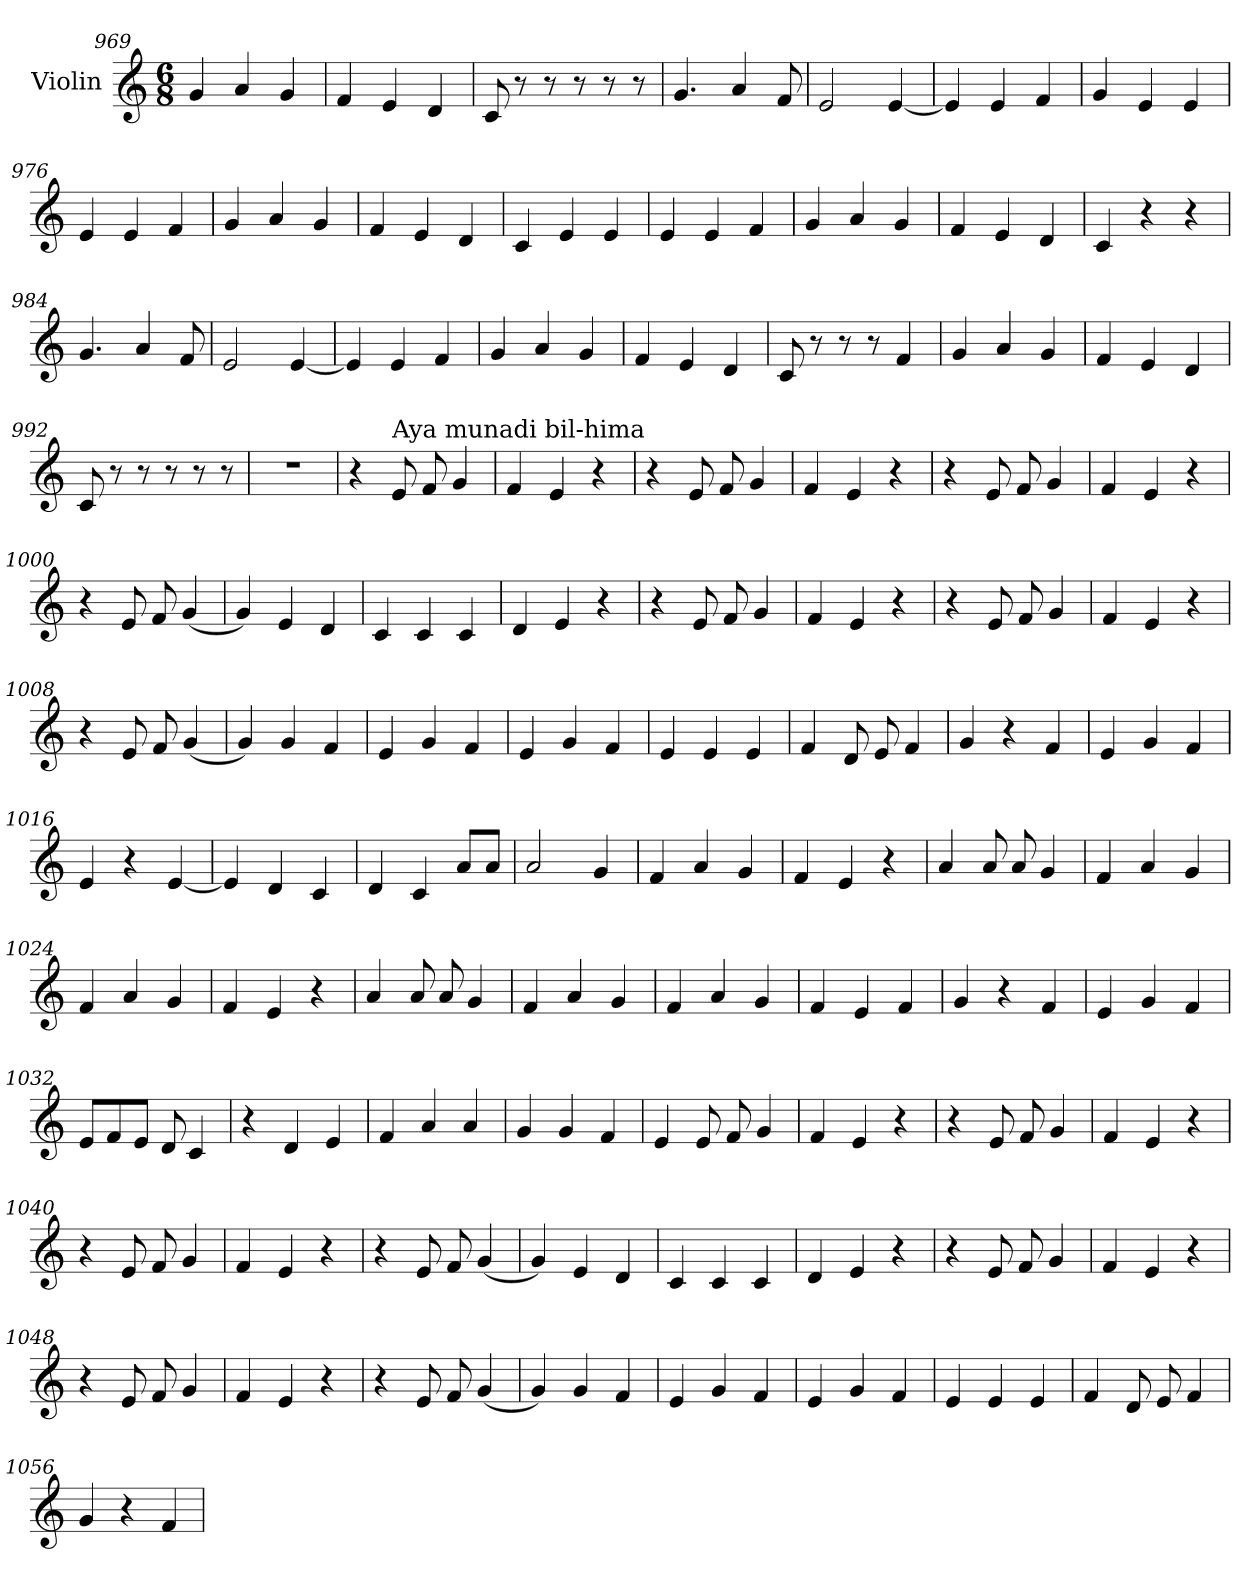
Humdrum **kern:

**kern
*part1
*staff1
*I"Violin
*clefG2
*k[]
*M6/8
=969
4g/
4a/
4g/
=970
4f/
4e/
4d/
=971
8c/
8r
8r
8r
8r
8r
=972
4.g/
4a/
8f/
=973
2e/
[4e/
=974
4e/]
4e/
4f/
=975
4g/
4e/
4e/
=976
4e/
4e/
4f/
!!LO:LB:g=z
=977
4g/
4a/
4g/
=978
4f/
4e/
4d/
=979
4c/
4e/
4e/
=980
4e/
4e/
4f/
=981
4g/
4a/
4g/
!!LO:LB:g=z
=982
4f/
4e/
4d/
=983
4c/
4r
4r
=984
4.g/
4a/
8f/
=985
2e/
[4e/
=986
4e/]
4e/
4f/
=987
4g/
4a/
4g/
=988
4f/
4e/
4d/
!!LO:LB:g=z
=989
8c/
8r
8r
8r
4f/
=990
4g/
4a/
4g/
=991
4f/
4e/
4d/
=992
8c/
8r
8r
8r
8r
8r
=993
2.r
=994
4r
!LO:TX:a:t=Aya munadi bil-hima
8e/
8f/
4g/
=995
4f/
4e/
4r
!!LO:PB:g=z
=996
4r
8e/
8f/
4g/
=997
4f/
4e/
4r
=998
4r
8e/
8f/
4g/
=999
4f/
4e/
4r
=1000
4r
8e/
8f/
(4g/
=1001
4g/)
4e/
4d/
=1002
4c/
4c/
4c/
!!LO:LB:g=z
=1003
4d/
4e/
4r
=1004
4r
8e/
8f/
4g/
=1005
4f/
4e/
4r
=1006
4r
8e/
8f/
4g/
=1007
4f/
4e/
4r
=1008
4r
8e/
8f/
(4g/
=1009
4g/)
4g/
4f/
!!LO:LB:g=z
=1010
4e/
4g/
4f/
=1011
4e/
4g/
4f/
=1012
4e/
4e/
4e/
=1013
4f/
8d/
8e/
4f/
=1014
4g/
4r
4f/
=1015
4e/
4g/
4f/
=1016
4e/
4r
[4e/
!!LO:LB:g=z
=1017
4e/]
4d/
4c/
=1018
4d/
4c/
8a/L
8a/J
=1019
2a/
4g/
=1020
4f/
4a/
4g/
=1021
4f/
4e/
4r
=1022
4a/
8a/
8a/
4g/
=1023
4f/
4a/
4g/
!!LO:LB:g=z
=1024
4f/
4a/
4g/
=1025
4f/
4e/
4r
=1026
4a/
8a/
8a/
4g/
=1027
4f/
4a/
4g/
=1028
4f/
4a/
4g/
=1029
4f/
4e/
4f/
=1030
4g/
4r
4f/
=1031
4e/
4g/
4f/
=1032
8e/L
8f/
8e/J
8d/
4c/
!!LO:LB:g=z
=1033
4r
4d/
4e/
=1034
4f/
4a/
4a/
=1035
4g/
4g/
4f/
=1036
4e/
8e/
8f/
4g/
=1037
4f/
4e/
4r
!!LO:LB:g=z
=1038
4r
8e/
8f/
4g/
=1039
4f/
4e/
4r
=1040
4r
8e/
8f/
4g/
=1041
4f/
4e/
4r
=1042
4r
8e/
8f/
(4g/
=1043
4g/)
4e/
4d/
=1044
4c/
4c/
4c/
!!LO:LB:g=z
=1045
4d/
4e/
4r
=1046
4r
8e/
8f/
4g/
=1047
4f/
4e/
4r
=1048
4r
8e/
8f/
4g/
=1049
4f/
4e/
4r
=1050
4r
8e/
8f/
(4g/
=1051
4g/)
4g/
4f/
!!LO:PB:g=z
=1052
4e/
4g/
4f/
=1053
4e/
4g/
4f/
=1054
4e/
4e/
4e/
=1055
4f/
8d/
8e/
4f/
=1056
4g/
4r
4f/
=
*-
